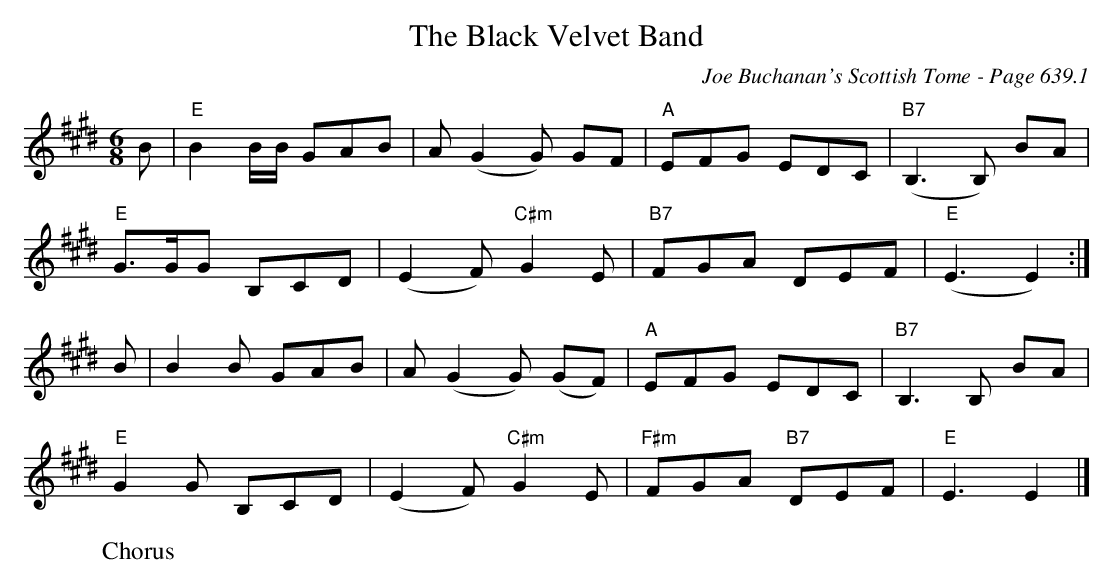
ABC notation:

X:1
T:Black Velvet Band, The
C:Joe Buchanan's Scottish Tome - Page 639.1
L:1/8
M:6/8
K:E
B | "E"B2 B/B/ GAB | A (G2 G) GF | "A"EFG EDC | "B7"(B,2> B,2) BA |
"E"G>GG B,CD | (E2 F) "C#m"G2 E | "B7"FGA DEF | "E"(E3 E2) :|
W:Chorus
B | B2 B GAB | A (G2 G) (GF) | "A"EFG EDC | "B7"B,2>B,2 BA |
"E"G2 G B,CD | (E2 F) "C#m"G2 E | "F#m"FGA "B7"DEF | "E"E3 E2 |]
